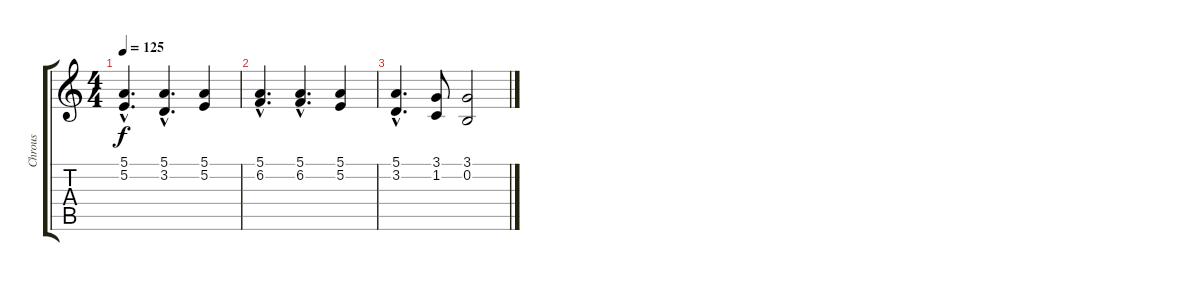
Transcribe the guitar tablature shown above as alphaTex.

\track ("Chrous" "Chrous") {instrument lead6voice}
\staff {score tabs}
\tuning (E4 B3 G3 D3 A2 E2) {hide}
\ts (4 4)
\tempo 125
\clef g2
\ks c
(5.1{hac} 5.2{hac}).4{d dy f} (5.1{hac} 3.2{hac}).4{d} (5.1 5.2).4 |
(5.1{hac} 6.2{hac}).4{d} (5.1{hac} 6.2{hac}).4{d} (5.1 5.2).4 |
(5.1{hac} 3.2{hac}).4{d} (3.1 1.2).8 (3.1 0.2).2
